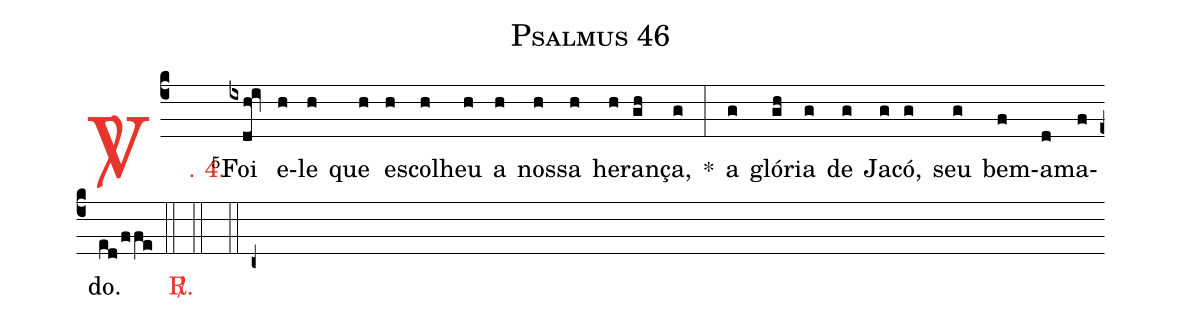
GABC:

name: Psalmus 46;
%%
(c4)

<c><sp>V/</sp>. 4.</c>() <v>\VSup{5}</v>Foi(ixdh!iv) e(h)le(h) que(h) es(h)co(h)lheu(h) a(h) nos(h)sa(h) he(h)ran(gh)ça,(g) *(:) a(g) gló(gh)ria(g) de(g) Ja(g)có,(g) seu(g) bem-(f)a(d)ma(f)do.(ed/ffe)

(::)

<c><sp>R/</sp>.</c>(::)

(::)

(c+)
